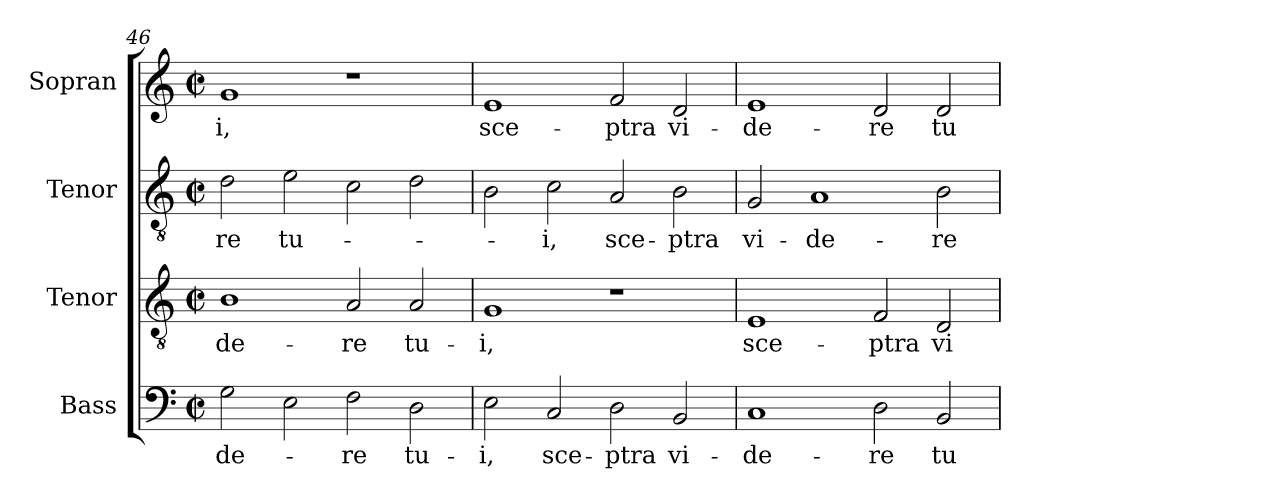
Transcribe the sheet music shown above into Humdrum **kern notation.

**kern	**text	**kern	**text	**kern	**text	**kern	**text
*part4	*part4	*part3	*part3	*part2	*part2	*part1	*part1
*staff4	*staff4	*staff3	*staff3	*staff2	*staff2	*staff1	*staff1
*I"Bass	*	*I"Tenor	*	*I"Tenor	*	*I"Sopran	*
*	*	*I'Tenor	*	*	*	*	*
*clefF4	*	*clefGv2	*	*clefGv2	*	*clefG2	*
*	*	*ITrd7c12	*	*ITrd7c12	*	*	*
*k[]	*	*k[]	*	*k[]	*	*k[]	*
*M2/2	*	*M2/2	*	*M2/2	*	*M2/2	*
*met(c|)	*	*met(c|)	*	*met(c|)	*	*met(c|)	*
=46	=46	=46	=46	=46	=46	=46	=46
!	!LO:LY:b:color=#000000	!	!	!	!	!	!
!	!	!	!LO:LY:b:color=#000000	!	!	!	!
!	!	!	!	!	!LO:LY:b:color=#000000	!	!
!	!	!	!	!	!	!	!LO:LY:b:color=#000000
2Gi\	-de-	1BBi	-de-	2Di\	-re	1gi	-i,
!	!	!	!	!	!LO:LY:b:color=#000000	!	!
2Ei\	.	.	.	2Ei\	tu-	.	.
!	!LO:LY:b:color=#000000	!	!	!	!	!	!
!	!	!	!LO:LY:b:color=#000000	!	!	!	!
2Fi\	-re	2AAi/	-re	2Ci\	.	1r	.
!	!LO:LY:b:color=#000000	!	!	!	!	!	!
!	!	!	!LO:LY:b:color=#000000	!	!	!	!
2Di\	tu-	2AAi/	tu-	2Di\	.	.	.
=47	=47	=47	=47	=47	=47	=47	=47
!	!LO:LY:b:color=#000000	!	!	!	!	!	!
!	!	!	!LO:LY:b:color=#000000	!	!	!	!
!	!	!	!	!	!	!	!LO:LY:b:color=#000000
2Ei\	-i,	1GGi	-i,	2BBi\	.	1ei	sce-
!	!LO:LY:b:color=#000000	!	!	!	!	!	!
!	!	!	!	!	!LO:LY:b:color=#000000	!	!
2Ci/	sce-	.	.	2Ci\	-i,	.	.
!	!LO:LY:b:color=#000000	!	!	!	!	!	!
!	!	!	!	!	!LO:LY:b:color=#000000	!	!
!	!	!	!	!	!	!	!LO:LY:b:color=#000000
2Di\	-ptra	1r	.	2AAi/	sce-	2fi/	-ptra
!	!LO:LY:b:color=#000000	!	!	!	!	!	!
!	!	!	!	!	!LO:LY:b:color=#000000	!	!
!	!	!	!	!	!	!	!LO:LY:b:color=#000000
2BBi/	vi-	.	.	2BBi\	-ptra	2di/	vi-
=48	=48	=48	=48	=48	=48	=48	=48
!	!LO:LY:b:color=#000000	!	!	!	!	!	!
!	!	!	!LO:LY:b:color=#000000	!	!	!	!
!	!	!	!	!	!LO:LY:b:color=#000000	!	!
!	!	!	!	!	!	!	!LO:LY:b:color=#000000
1Ci	-de-	1EEi	sce-	2GGi/	vi-	1ei	-de-
!	!	!	!	!	!LO:LY:b:color=#000000	!	!
.	.	.	.	1AAi	-de-	.	.
!	!LO:LY:b:color=#000000	!	!	!	!	!	!
!	!	!	!LO:LY:b:color=#000000	!	!	!	!
!	!	!	!	!	!	!	!LO:LY:b:color=#000000
2Di\	-re	2FFi/	-ptra	.	.	2di/	-re
!	!LO:LY:b:color=#000000	!	!	!	!	!	!
!	!	!	!LO:LY:b:color=#000000	!	!	!	!
!	!	!	!	!	!LO:LY:b:color=#000000	!	!
!	!	!	!	!	!	!	!LO:LY:b:color=#000000
2BBi/	tu-	2DDi/	vi-	2BBi\	-re	2di/	tu-
=	=	=	=	=	=	=	=
*-	*-	*-	*-	*-	*-	*-	*-
